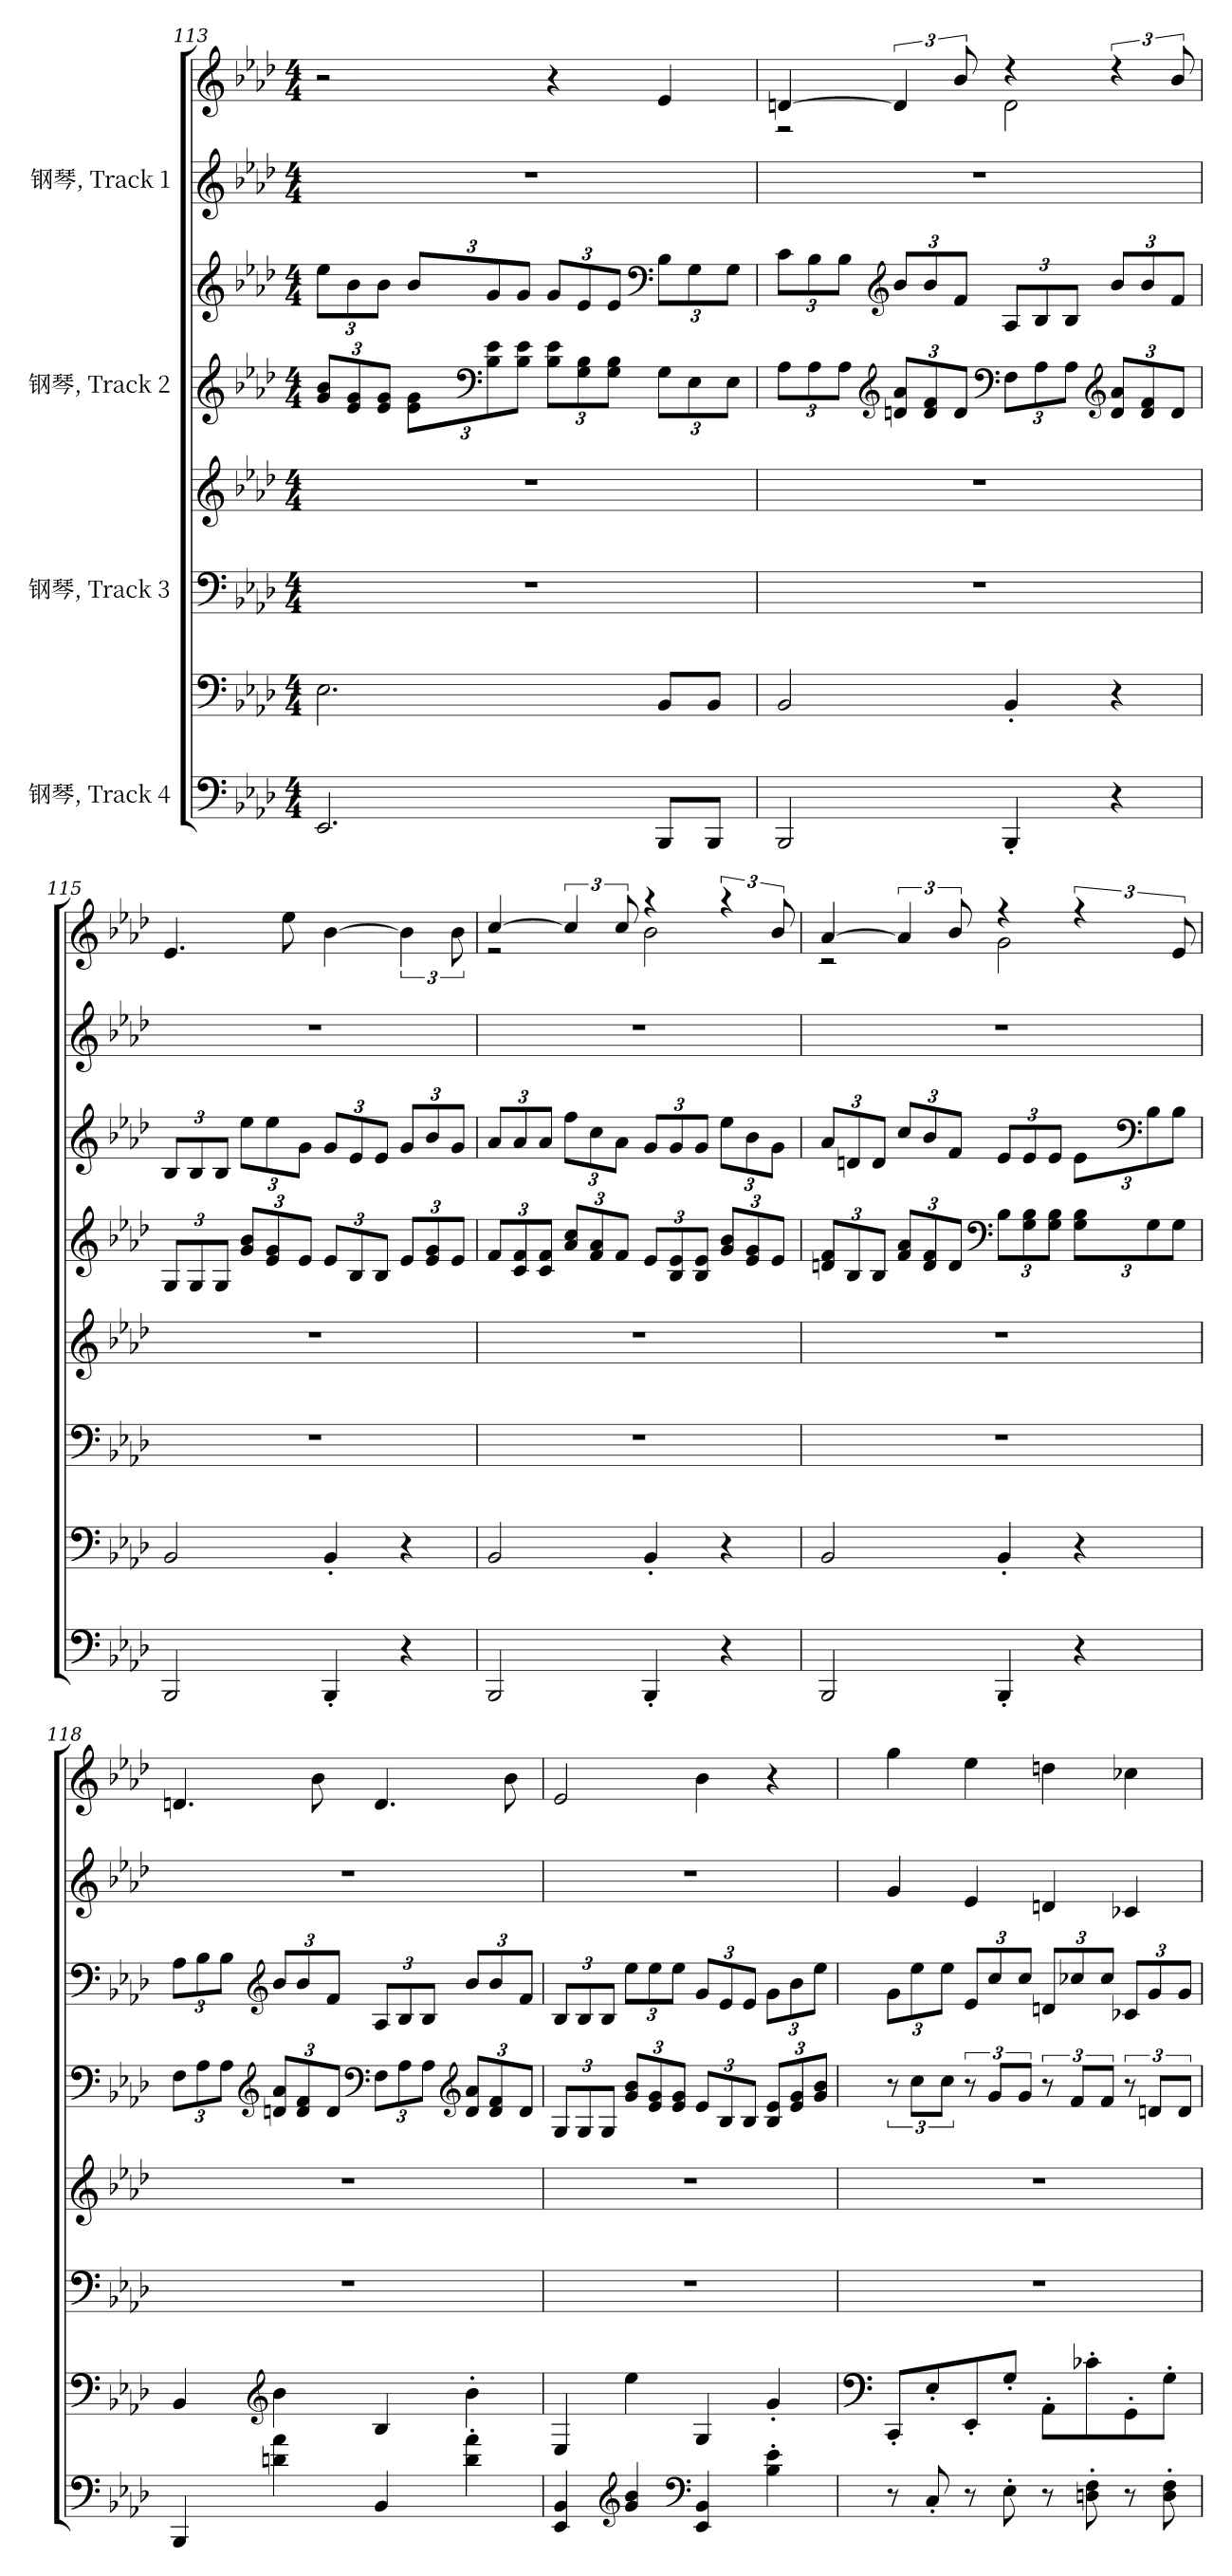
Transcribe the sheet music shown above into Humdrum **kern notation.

**kern	**kern	**kern	**kern	**kern	**kern	**kern	**kern
*part4	*part4	*part3	*part3	*part2	*part2	*part1	*part1
*staff8	*staff7	*staff6	*staff5	*staff4	*staff3	*staff2	*staff1
*I"钢琴, Track 4	*	*I"钢琴, Track 3	*	*I"钢琴, Track 2	*	*I"钢琴, Track 1	*
*clefF4	*clefF4	*clefF4	*clefG2	*clefG2	*clefG2	*clefG2	*clefG2
*k[b-e-a-d-]	*k[b-e-a-d-]	*k[b-e-a-d-]	*k[b-e-a-d-]	*k[b-e-a-d-]	*k[b-e-a-d-]	*k[b-e-a-d-]	*k[b-e-a-d-]
*M4/4	*M4/4	*M4/4	*M4/4	*M4/4	*M4/4	*M4/4	*M4/4
*	*	*	*	*Xbrackettup	*Xbrackettup	*	*
=113	=113	=113	=113	=113	=113	=113	=113
2.EE-/	2.E-\	1r	1r	12g/ 12b-/L	12ee-\L	1r	2r
.	.	.	.	12e-/ 12g/	12b-\	.	.
.	.	.	.	12e-/ 12g/J	12b-\J	.	.
.	.	.	.	12e-\ 12g\L	12b-/L	.	.
*	*	*	*	*clefF4	*	*	*
.	.	.	.	12B-\ 12e-\	12g/	.	.
.	.	.	.	12B-\ 12e-\J	12g/J	.	.
.	.	.	.	12B-\ 12e-\L	12g/L	.	4r
.	.	.	.	12G\ 12B-\	12e-/	.	.
.	.	.	.	12G\ 12B-\J	12e-/J	.	.
*	*	*	*	*	*clefF4	*	*
8BBB-/L	8BB-/L	.	.	12G\L	12B-\L	.	4e-/
.	.	.	.	12E-\	12G\	.	.
8BBB-/J	8BB-/J	.	.	.	.	.	.
.	.	.	.	12E-\J	12G\J	.	.
!!LO:PB:g=z
=114	=114	=114	=114	=114	=114	=114	=114
*	*	*	*	*	*	*	*^
2BBB-/	2BB-/	1r	1r	12A-\L	12c\L	1r	[4dn/	2r
.	.	.	.	12A-\	12B-\	.	.	.
.	.	.	.	12A-\J	12B-\J	.	.	.
*	*	*	*	*clefG2	*clefG2	*	*	*
.	.	.	.	12dn/ 12a-/L	12b-/L	.	6d/]	.
.	.	.	.	12d/ 12f/	12b-/	.	.	.
.	.	.	.	12d/J	12f/J	.	12b-/	.
*	*	*	*	*clefF4	*	*	*	*
4BBB-'/	4BB-'/	.	.	12F\L	12A-/L	.	4r	2d\
.	.	.	.	12A-\	12B-/	.	.	.
.	.	.	.	12A-\J	12B-/J	.	.	.
*	*	*	*	*clefG2	*	*	*	*
4r	4r	.	.	12d/ 12a-/L	12b-/L	.	6r	.
.	.	.	.	12d/ 12f/	12b-/	.	.	.
.	.	.	.	12d/J	12f/J	.	12b-/	.
*	*	*	*	*	*	*	*v	*v
=115	=115	=115	=115	=115	=115	=115	=115
2BBB-/	2BB-/	1r	1r	12G/L	12B-/L	1r	4.e-/
.	.	.	.	12G/	12B-/	.	.
.	.	.	.	12G/J	12B-/J	.	.
.	.	.	.	12g/ 12b-/L	12ee-\L	.	.
.	.	.	.	12e-/ 12g/	12ee-\	.	.
.	.	.	.	.	.	.	8ee-\
.	.	.	.	12e-/J	12g\J	.	.
4BBB-'/	4BB-'/	.	.	12e-/L	12g/L	.	[4b-\
.	.	.	.	12B-/	12e-/	.	.
.	.	.	.	12B-/J	12e-/J	.	.
4r	4r	.	.	12e-/L	12g/L	.	6b-\]
.	.	.	.	12e-/ 12g/	12b-/	.	.
.	.	.	.	12e-/J	12g/J	.	12b-\
!!LO:PB:g=z
=116	=116	=116	=116	=116	=116	=116	=116
*	*	*	*	*	*	*	*^
2BBB-/	2BB-/	1r	1r	12f/L	12a-/L	1r	[4cc/	2r
.	.	.	.	12c/ 12f/	12a-/	.	.	.
.	.	.	.	12c/ 12f/J	12a-/J	.	.	.
.	.	.	.	12a-/ 12cc/L	12ff\L	.	6cc/]	.
.	.	.	.	12f/ 12a-/	12cc\	.	.	.
.	.	.	.	12f/J	12a-\J	.	12cc/	.
4BBB-'/	4BB-'/	.	.	12e-/L	12g/L	.	4r	2b-\
.	.	.	.	12B-/ 12e-/	12g/	.	.	.
.	.	.	.	12B-/ 12e-/J	12g/J	.	.	.
4r	4r	.	.	12g/ 12b-/L	12ee-\L	.	6r	.
.	.	.	.	12e-/ 12g/	12b-\	.	.	.
.	.	.	.	12e-/J	12g\J	.	12b-/	.
=117	=117	=117	=117	=117	=117	=117	=117	=117
2BBB-/	2BB-/	1r	1r	12dn/ 12f/L	12a-/L	1r	[4a-/	2r
.	.	.	.	12B-/	12dn/	.	.	.
.	.	.	.	12B-/J	12d/J	.	.	.
.	.	.	.	12f/ 12a-/L	12cc/L	.	6a-/]	.
.	.	.	.	12d/ 12f/	12b-/	.	.	.
.	.	.	.	12d/J	12f/J	.	12b-/	.
*	*	*	*	*clefF4	*	*	*	*
4BBB-'/	4BB-'/	.	.	12B-\L	12e-/L	.	4r	2g\
.	.	.	.	12G\ 12B-\	12e-/	.	.	.
.	.	.	.	12G\ 12B-\J	12e-/J	.	.	.
4r	4r	.	.	12G\ 12B-\L	12e-\L	.	6r	.
*	*	*	*	*	*clefF4	*	*	*
.	.	.	.	12G\	12B-\	.	.	.
.	.	.	.	12G\J	12B-\J	.	12e-/	.
*	*	*	*	*	*	*	*v	*v
!!LO:PB:g=z
=118	=118	=118	=118	=118	=118	=118	=118
4BBB-/	4BB-/	1r	1r	12F\L	12A-\L	1r	4.dn/
.	.	.	.	12A-\	12B-\	.	.
.	.	.	.	12A-\J	12B-\J	.	.
*	*clefG2	*	*	*clefG2	*clefG2	*	*
4dn\ 4a-\	4b-\	.	.	12dn/ 12a-/L	12b-/L	.	.
.	.	.	.	12d/ 12f/	12b-/	.	.
.	.	.	.	.	.	.	8b-\
.	.	.	.	12d/J	12f/J	.	.
*	*	*	*	*clefF4	*	*	*
4BB-/	4B-/	.	.	12F\L	12A-/L	.	4.d/
.	.	.	.	12A-\	12B-/	.	.
.	.	.	.	12A-\J	12B-/J	.	.
*	*	*	*	*clefG2	*	*	*
4d\' 4a-\'	4b-'\	.	.	12d/ 12a-/L	12b-/L	.	.
.	.	.	.	12d/ 12f/	12b-/	.	.
.	.	.	.	.	.	.	8b-\
.	.	.	.	12d/J	12f/J	.	.
=119	=119	=119	=119	=119	=119	=119	=119
4EE-/ 4BB-/	4E-/	1r	1r	12G/L	12B-/L	1r	2e-/
.	.	.	.	12G/	12B-/	.	.
.	.	.	.	12G/J	12B-/J	.	.
*clefG2	*	*	*	*	*	*	*
4g/ 4b-/	4ee-\	.	.	12g/ 12b-/L	12ee-\L	.	.
.	.	.	.	12e-/ 12g/	12ee-\	.	.
.	.	.	.	12e-/ 12g/J	12ee-\J	.	.
*clefF4	*	*	*	*	*	*	*
4EE-/ 4BB-/	4G/	.	.	12e-/L	12g/L	.	4b-\
.	.	.	.	12B-/	12e-/	.	.
.	.	.	.	12B-/J	12e-/J	.	.
4B-\' 4e-\'	4g'/	.	.	12B-/ 12e-/L	12g\L	.	4r
.	.	.	.	12e-/ 12g/	12b-\	.	.
.	.	.	.	12g/ 12b-/J	12ee-\J	.	.
!!LO:PB:g=z
=120	=120	=120	=120	=120	=120	=120	=120
*	*clefF4	*	*	*	*	*	*
*	*	*	*	*brackettup	*	*	*
8r	8CC'/L	1r	1r	12r	12g\L	4g/	4gg\
.	.	.	.	12cc\L	12ee-\	.	.
8C'/	8E-'/	.	.	.	.	.	.
.	.	.	.	12cc\J	12ee-\J	.	.
8r	8EE-'/	.	.	12r	12e-/L	4e-/	4ee-\
.	.	.	.	12g/L	12cc/	.	.
8E-'\	8G'/J	.	.	.	.	.	.
.	.	.	.	12g/J	12cc/J	.	.
8r	8AA-'\L	.	.	12r	12dn/L	4dn/	4ddn\
.	.	.	.	12f/L	12cc-X/	.	.
8Dn\' 8F\'	8c-X'\	.	.	.	.	.	.
.	.	.	.	12f/J	12cc-/J	.	.
8r	8GG'\	.	.	12r	12c-X/L	4c-X/	4cc-X\
.	.	.	.	12dn/L	12g/	.	.
8D\' 8F\'	8G'\J	.	.	.	.	.	.
.	.	.	.	12d/J	12g/J	.	.
=	=	=	=	=	=	=	=
*-	*-	*-	*-	*-	*-	*-	*-
